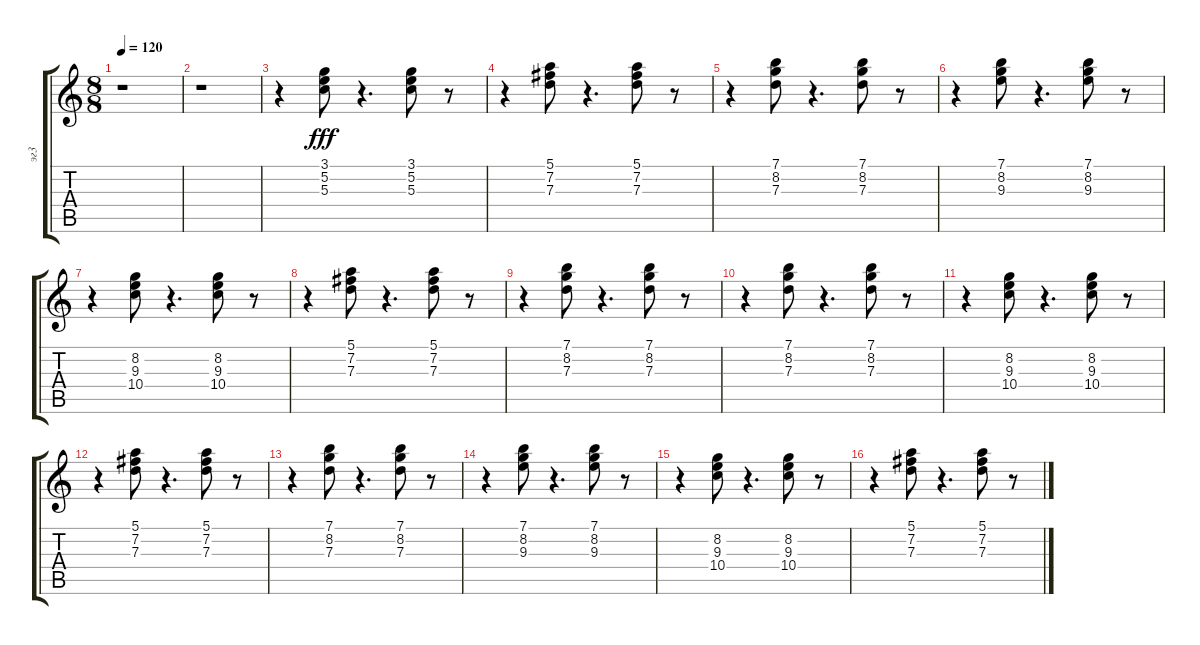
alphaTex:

\track ("эг3" "эг3") {instrument overdrivenguitar}
\staff {score tabs}
\tuning (E4 B3 G3 D3 A2 E2) {hide}
\ts (8 8)
\tempo 120
\clef g2
\ks c
r.1{dy fff} |
r.1 |
r.4 (3.1 5.2 5.3).8{volume 13} r.4{d} (3.1 5.2 5.3).8 r.8 |
r.4 (5.1 7.2 7.3).8 r.4{d} (5.1 7.2 7.3).8 r.8 |
r.4 (7.1 8.2 7.3).8 r.4{d} (7.1 8.2 7.3).8 r.8 |
r.4 (7.1 8.2 9.3).8 r.4{d} (7.1 8.2 9.3).8 r.8 |
r.4 (8.2 9.3 10.4).8 r.4{d} (8.2 9.3 10.4).8 r.8 |
r.4 (5.1 7.2 7.3).8 r.4{d} (5.1 7.2 7.3).8 r.8 |
r.4 (7.1 8.2 7.3).8 r.4{d} (7.1 8.2 7.3).8 r.8 |
r.4 (7.1 8.2 7.3).8 r.4{d} (7.1 8.2 7.3).8 r.8 |
r.4 (8.2 9.3 10.4).8 r.4{d} (8.2 9.3 10.4).8 r.8 |
r.4 (5.1 7.2 7.3).8 r.4{d} (5.1 7.2 7.3).8 r.8 |
r.4 (7.1 8.2 7.3).8 r.4{d} (7.1 8.2 7.3).8 r.8 |
r.4 (7.1 8.2 9.3).8 r.4{d} (7.1 8.2 9.3).8 r.8 |
r.4 (8.2 9.3 10.4).8 r.4{d} (8.2 9.3 10.4).8 r.8 |
r.4 (5.1 7.2 7.3).8 r.4{d} (5.1 7.2 7.3).8 r.8
